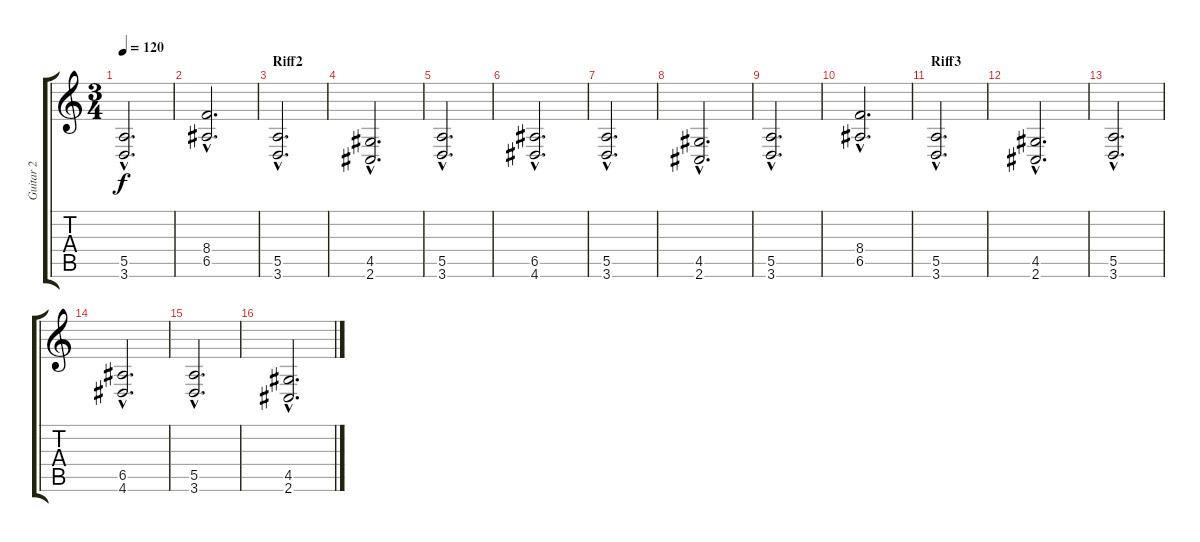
\track ("Guitar 2" "Guitar 2") {instrument overdrivenguitar}
\staff {score tabs}
\tuning (B3 Gb3 D3 A2 E2 B1) {hide}
\ts (3 4)
\tempo 120
\clef g2
\ks c
(5.5{hac} 3.6{hac}).2{d dy f} |
(8.4{hac} 6.5{hac}).2{d} |
\section ("" "Riff2")
(5.5{hac} 3.6{hac}).2{d} |
(4.5{hac} 2.6{hac}).2{d} |
(5.5{hac} 3.6{hac}).2{d} |
(6.5{hac} 4.6{hac}).2{d} |
(5.5{hac} 3.6{hac}).2{d} |
(4.5{hac} 2.6{hac}).2{d} |
(5.5{hac} 3.6{hac}).2{d} |
(8.4{hac} 6.5{hac}).2{d} |
\section ("" "Riff3")
(5.5{hac} 3.6{hac}).2{d} |
(4.5{hac} 2.6{hac}).2{d} |
(5.5{hac} 3.6{hac}).2{d} |
(6.5{hac} 4.6{hac}).2{d} |
(5.5{hac} 3.6{hac}).2{d} |
(4.5{hac} 2.6{hac}).2{d}
